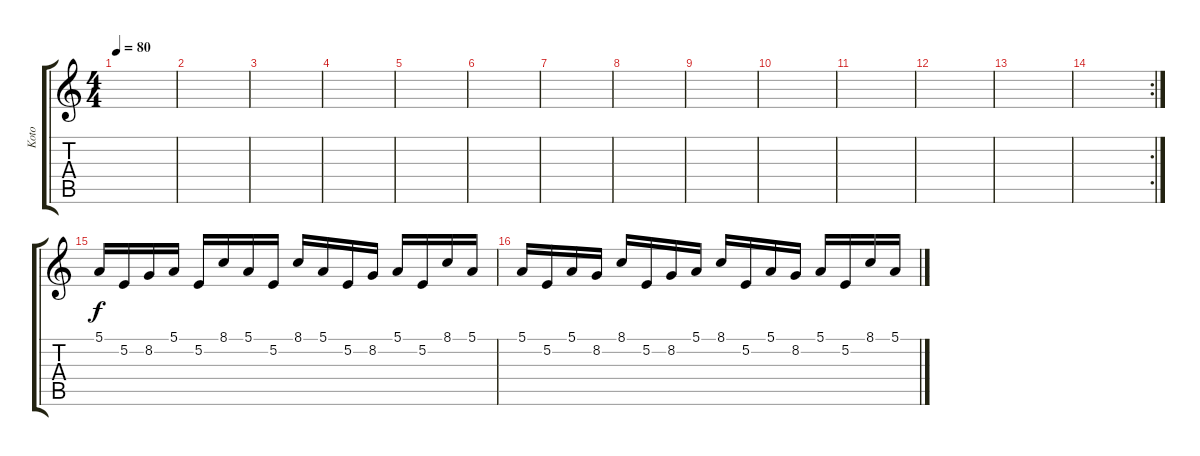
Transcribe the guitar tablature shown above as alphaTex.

\track ("Koto" "Koto") {instrument koto}
\staff {score tabs}
\tuning (E4 B3 G3 D3 A2 E2) {hide}
\ts (4 4)
\tempo 80
\clef g2
\ks c
|
|
|
|
|
|
|
|
|
|
|
|
|
\rc 2
|
5.1.16 5.2.16 8.2.16 5.1.16 5.2.16 8.1.16 5.1.16 5.2.16 8.1.16 5.1.16 5.2.16 8.2.16 5.1.16 5.2.16 8.1.16 5.1.16 |
5.1.16 5.2.16 5.1.16 8.2.16 8.1.16 5.2.16 8.2.16 5.1.16 8.1.16 5.2.16 5.1.16 8.2.16 5.1.16 5.2.16 8.1.16 5.1.16
